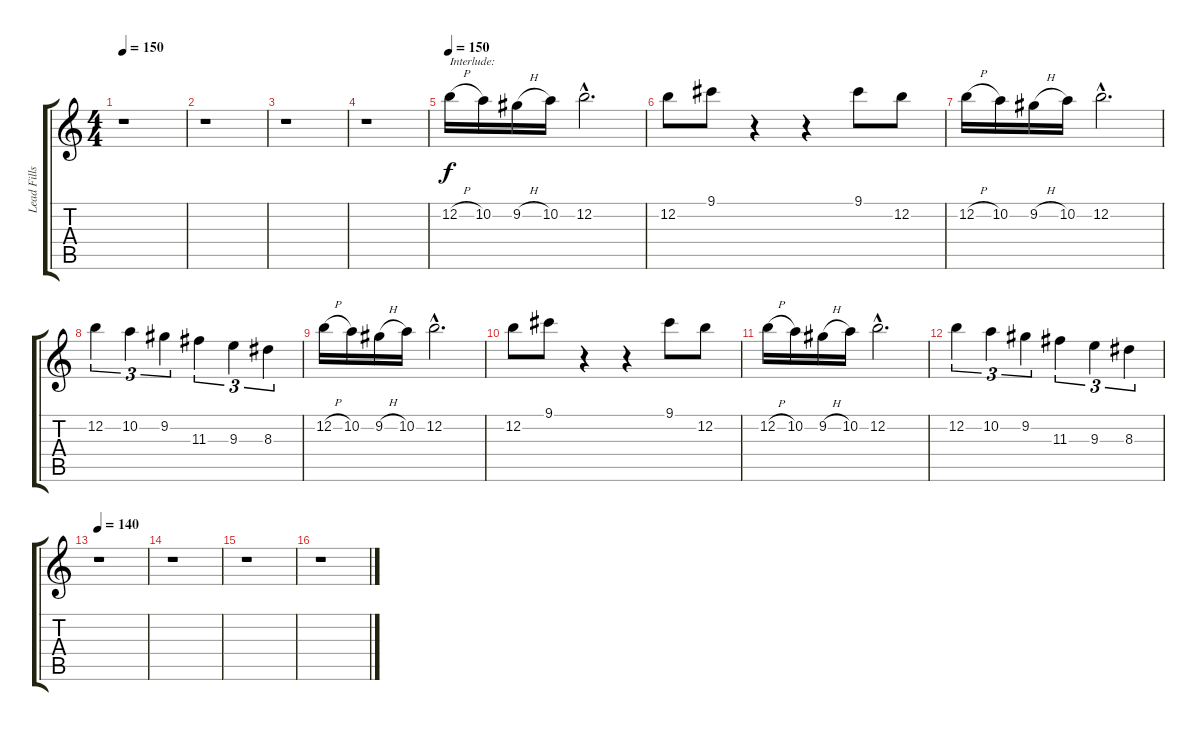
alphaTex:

\track ("Lead Fills" "Lead Fills") {instrument distortionguitar}
\staff {score tabs}
\tuning (E4 B3 G3 D3 A2 E2) {hide}
\ts (4 4)
\tempo 150
\clef g2
\ks c
r.1{dy f} |
r.1 |
r.1 |
r.1 |
\tempo 150
12.2{h}.16{txt "Interlude:"} 10.2.16 9.2{h}.16 10.2.16 12.2{hac}.2{d} |
12.2.8 9.1.8 r.4 r.4 9.1.8 12.2.8 |
12.2{h}.16 10.2.16 9.2{h}.16 10.2.16 12.2{hac}.2{d} |
12.2.4{tu (3 2)} 10.2.4{tu (3 2)} 9.2.4{tu (3 2)} 11.3.4{tu (3 2)} 9.3.4{tu (3 2)} 8.3.4{tu (3 2)} |
12.2{h}.16 10.2.16 9.2{h}.16 10.2.16 12.2{hac}.2{d} |
12.2.8 9.1.8 r.4 r.4 9.1.8 12.2.8 |
12.2{h}.16 10.2.16 9.2{h}.16 10.2.16 12.2{hac}.2{d} |
12.2.4{tu (3 2)} 10.2.4{tu (3 2)} 9.2.4{tu (3 2)} 11.3.4{tu (3 2)} 9.3.4{tu (3 2)} 8.3.4{tu (3 2)} |
\tempo 140
r.1 |
r.1 |
r.1 |
r.1
